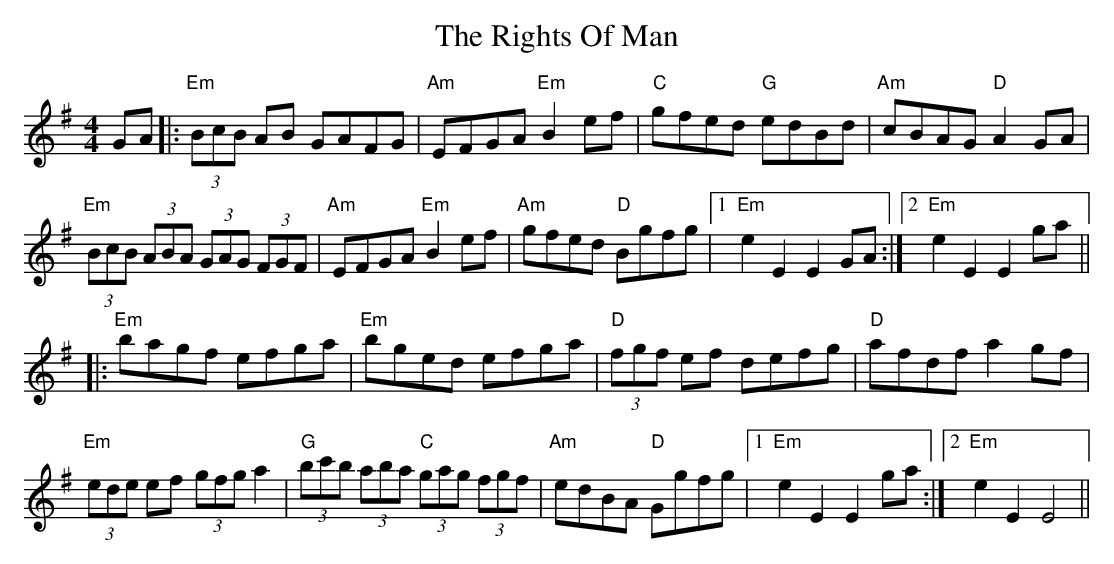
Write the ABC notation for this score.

X:1
T: The Rights Of Man
M: 4/4
L: 1/8
K: Gmaj
GA|:"Em"(3BcB AB GAFG|"Am"EFGA "Em"B2 ef|"C"gfed "G"edBd|"Am"cBAG "D"A2 GA|
"Em"(3BcB (3 ABA (3 GAG (3FGF|"Am"EFGA "Em"B2 ef|"Am"gfed "D"Bgfg|1 "Em"e2 E2 E2 GA:|2 "Em"e2 E2 E2 ga||
|:"Em"bagf efga|"Em"bged efga|"D"(3fgf ef defg|"D"afdf a2 gf|
"Em"(3ede ef (3gfg a2|"G"(3bc'b (3aba "C"(3gag (3fgf|"Am"edBA "D"Ggfg|1 "Em"e2 E2 E2 ga:|2 "Em"e2 E2 E4||
